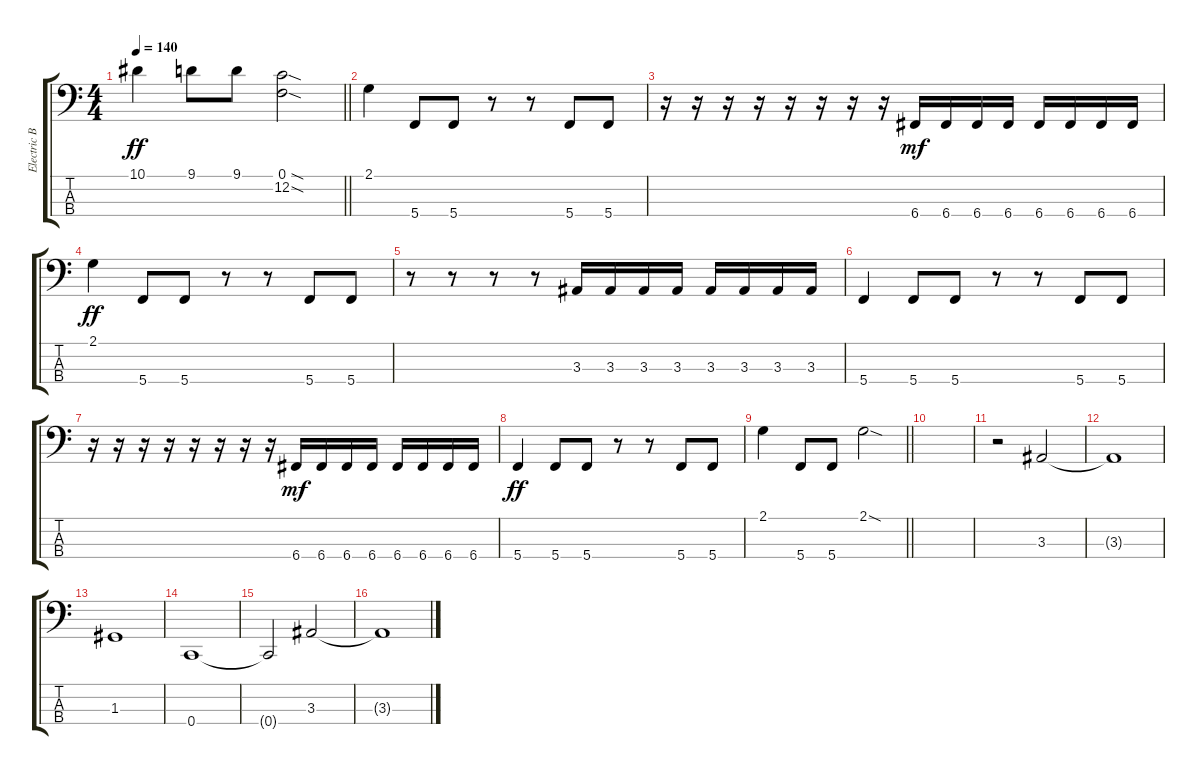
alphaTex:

\track ("Electric Bass" "Electric B") {instrument electricbassfinger}
\staff {score tabs}
\tuning (F2 C2 G1 C1) {hide}
\ts (4 4)
\tempo 140
\clef f4
\barLineRight lightlight
\ks c
10.1.4{dy ff} 9.1.8 9.1.8 (0.1{sod} 12.2{sod}).2 |
2.1.4{volume 14} 5.4.8 5.4.8 r.8 r.8 5.4.8 5.4.8 |
r.16 r.16 r.16 r.16 r.16 r.16 r.16 r.16 6.4.16{dy mf} 6.4.16 6.4.16 6.4.16 6.4.16 6.4.16 6.4.16 6.4.16 |
2.1.4{dy ff} 5.4.8 5.4.8 r.8 r.8 5.4.8 5.4.8 |
r.8 r.8 r.8 r.8 3.3.16 3.3.16 3.3.16 3.3.16 3.3.16 3.3.16 3.3.16 3.3.16 |
5.4.4 5.4.8 5.4.8 r.8 r.8 5.4.8 5.4.8 |
r.16 r.16 r.16 r.16 r.16 r.16 r.16 r.16 6.4.16{dy mf} 6.4.16 6.4.16 6.4.16 6.4.16 6.4.16 6.4.16 6.4.16 |
5.4.4{dy ff} 5.4.8 5.4.8 r.8 r.8 5.4.8 5.4.8 |
\barLineRight lightlight
2.1.4 5.4.8 5.4.8 2.1{sod}.2 |
|
r.2 3.3.2 |
3.3{t}.1 |
1.3.1 |
0.4.1 |
0.4{t}.2 3.3.2 |
3.3{t}.1
